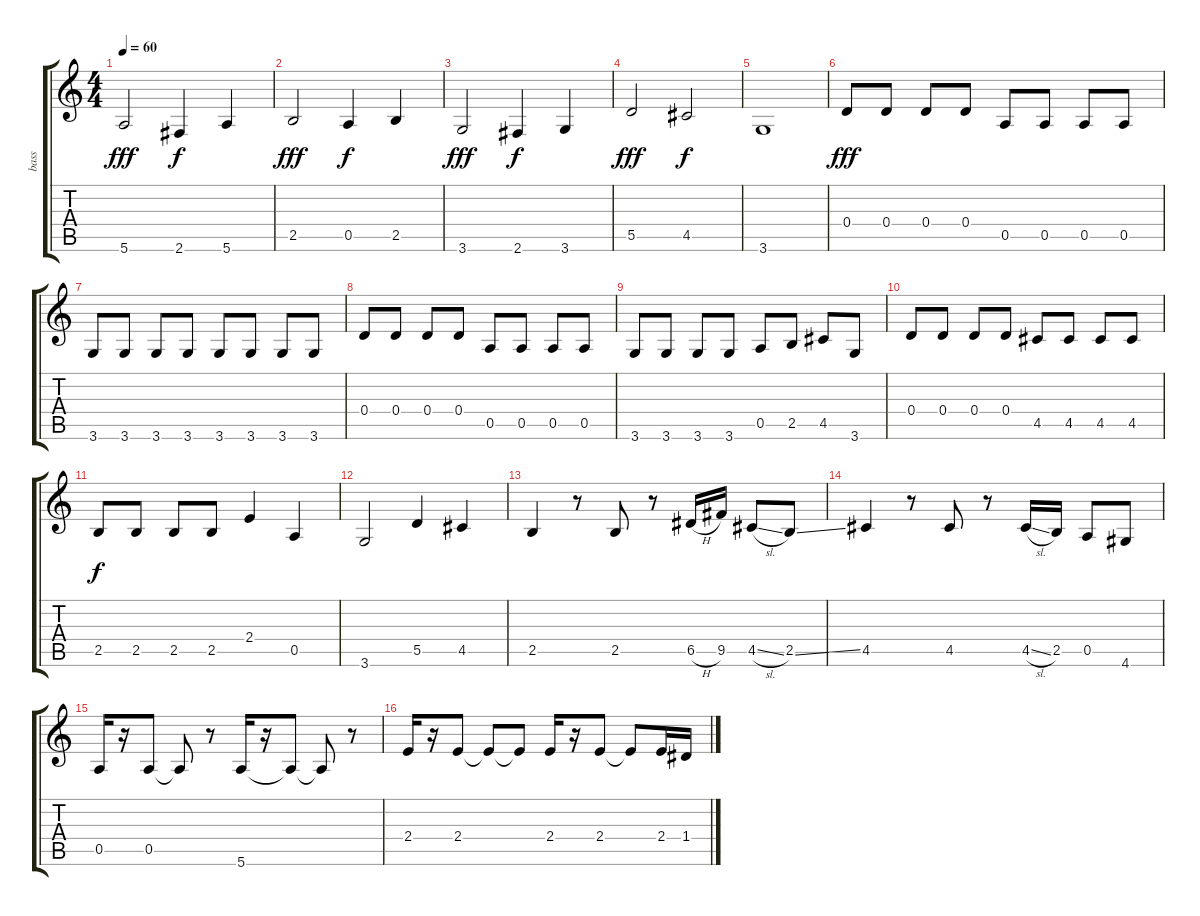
\track ("bass" "bass") {instrument electricbassfinger}
\staff {score tabs}
\tuning (E4 B3 G3 D3 A2 E2) {hide}
\ts (4 4)
\tempo 60
\clef g2
\ks c
5.6.2{dy fff} 2.6.4{dy f} 5.6.4 |
2.5.2{dy fff} 0.5.4{dy f} 2.5.4 |
3.6.2{dy fff} 2.6.4{dy f} 3.6.4 |
5.5.2{dy fff} 4.5.2{dy f} |
3.6.1 |
0.4.8{dy fff} 0.4.8 0.4.8 0.4.8 0.5.8 0.5.8 0.5.8 0.5.8 |
3.6.8 3.6.8 3.6.8 3.6.8 3.6.8 3.6.8 3.6.8 3.6.8 |
0.4.8 0.4.8 0.4.8 0.4.8 0.5.8 0.5.8 0.5.8 0.5.8 |
3.6.8 3.6.8 3.6.8 3.6.8 0.5.8 2.5.8 4.5.8 3.6.8 |
0.4.8 0.4.8 0.4.8 0.4.8 4.5.8 4.5.8 4.5.8 4.5.8 |
2.5.8{dy f} 2.5.8 2.5.8 2.5.8 2.4.4 0.5.4 |
3.6.2 5.5.4 4.5.4 |
2.5.4 r.8 2.5.8 r.8 6.5{h}.16 9.5.16 4.5{sl}.8 2.5{ss}.8 |
4.5.4 r.8 4.5.8 r.8 4.5{sl}.16 2.5.16 0.5.8 4.6.8 |
0.5.16 r.16 0.5.8 0.5{t}.8 r.8 5.6.16 r.16 5.6{t}.8 5.6{t}.8 r.8 |
2.4.16 r.16 2.4.8 2.4{t}.8 2.4{t}.8 2.4.16 r.16 2.4.8 2.4{t}.8 2.4.16 1.4.16
